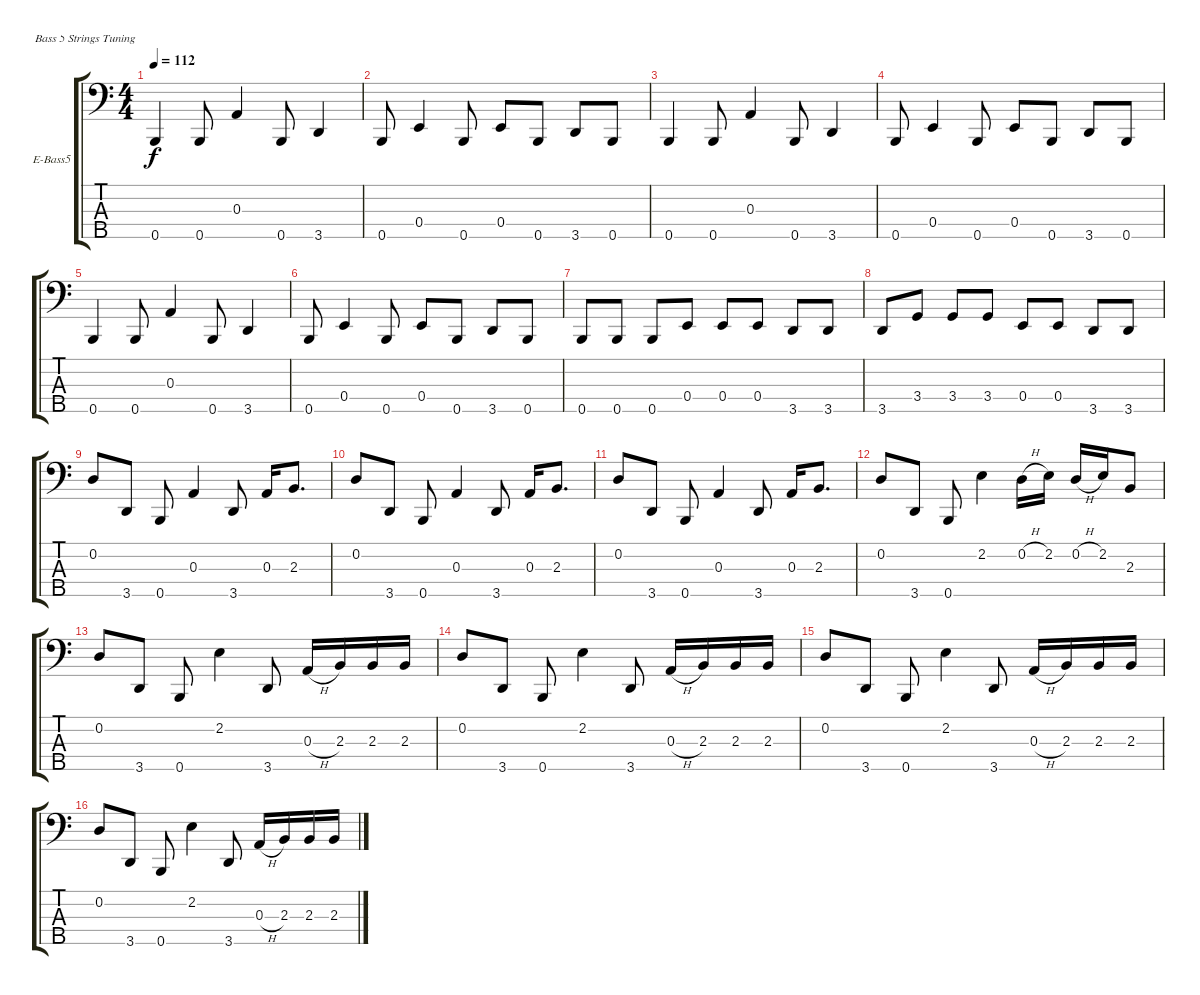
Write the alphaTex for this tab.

\bracketExtendMode groupsimilarinstruments
\firstSystemTrackNameOrientation horizontal
\otherSystemsTrackNameOrientation horizontal
\track ("Justin Chancellor" "E-Bass5") {instrument electricbasspick}
\staff {score tabs}
\tuning (G2 D2 A1 E1 B0)
\ts (4 4)
\beaming (8 2 2 2 2)
\tempo 112
\clef f4
\ks c
0.5.4{dy f} 0.5.8 0.3.4 0.5.8 3.5.4 |
0.5.8 0.4.4 0.5.8 0.4.8 0.5.8 3.5.8 0.5.8 |
0.5.4 0.5.8 0.3.4 0.5.8 3.5.4 |
0.5.8 0.4.4 0.5.8 0.4.8 0.5.8 3.5.8 0.5.8 |
0.5.4 0.5.8 0.3.4 0.5.8 3.5.4 |
0.5.8 0.4.4 0.5.8 0.4.8 0.5.8 3.5.8 0.5.8 |
0.5.8 0.5.8 0.5.8 0.4.8 0.4.8 0.4.8 3.5.8 3.5.8 |
3.5.8 3.4.8 3.4.8 3.4.8 0.4.8 0.4.8 3.5.8 3.5.8 |
0.2.8 3.5.8 0.5.8 0.3.4 3.5.8 0.3.16 2.3.8{d} |
0.2.8 3.5.8 0.5.8 0.3.4 3.5.8 0.3.16 2.3.8{d} |
0.2.8 3.5.8 0.5.8 0.3.4 3.5.8 0.3.16 2.3.8{d} |
0.2.8 3.5.8 0.5.8 2.2.4 0.2{h}.16 2.2.16 0.2{h}.16 2.2.16 2.3.8 |
0.2.8 3.5.8 0.5.8 2.2.4 3.5.8 0.3{h}.16 2.3.16 2.3.16 2.3.16 |
0.2.8 3.5.8 0.5.8 2.2.4 3.5.8 0.3{h}.16 2.3.16 2.3.16 2.3.16 |
0.2.8 3.5.8 0.5.8 2.2.4 3.5.8 0.3{h}.16 2.3.16 2.3.16 2.3.16 |
0.2.8 3.5.8 0.5.8 2.2.4 3.5.8 0.3{h}.16 2.3.16 2.3.16 2.3.16
